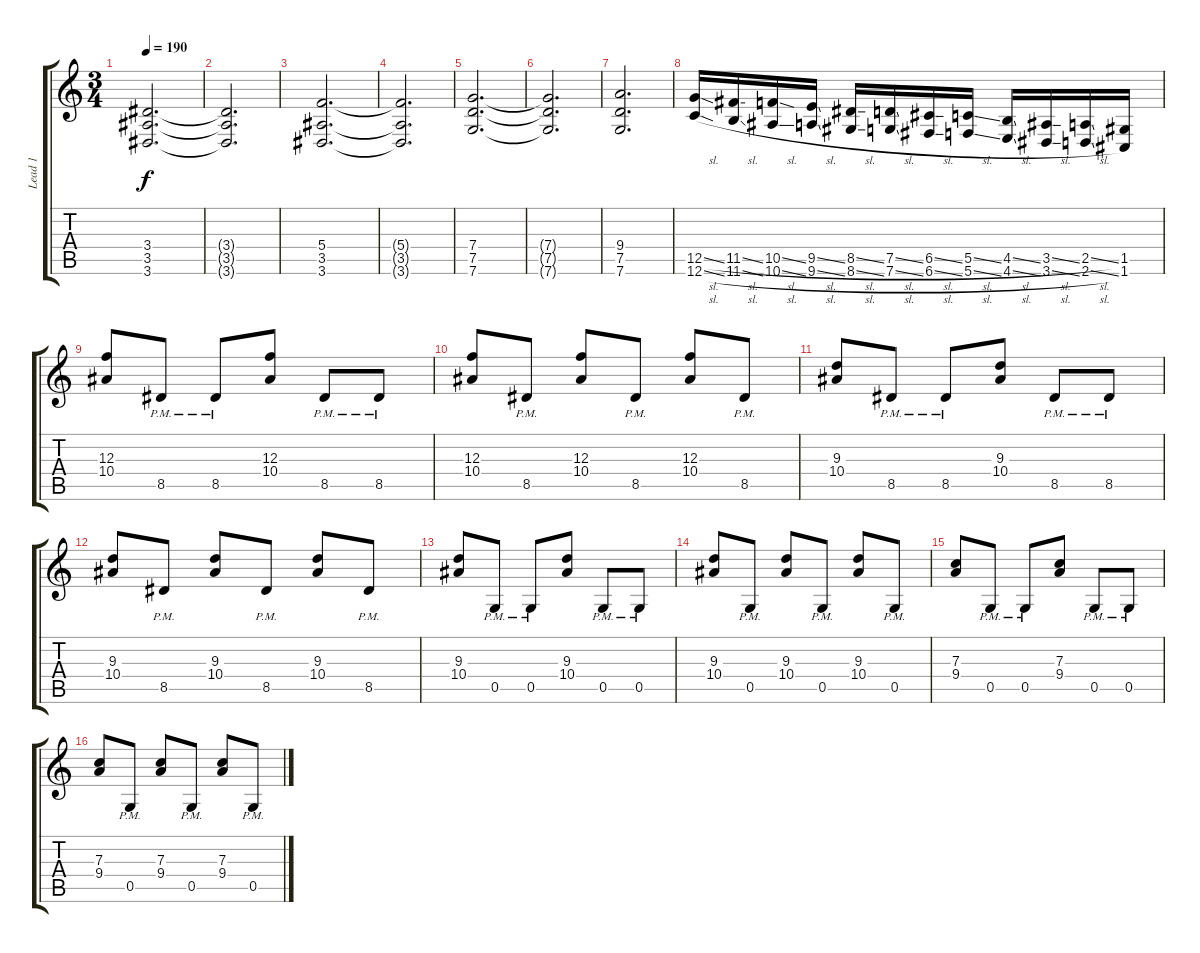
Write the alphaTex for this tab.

\track ("Lead 1" "Lead 1") {instrument distortionguitar}
\staff {score tabs}
\tuning (D4 A3 F3 C3 G2 C2) {hide}
\ts (3 4)
\tempo 190
\clef g2
\ks c
(3.4 3.5 3.6).2{d dy f} |
(3.4{t} 3.5{t} 3.6{t}).2{d} |
(5.4 3.5 3.6).2{d} |
(5.4{t} 3.5{t} 3.6{t}).2{d} |
(7.4 7.5 7.6).2{d} |
(7.4{t} 7.5{t} 7.6{t}).2{d} |
(9.4 7.5 7.6).2{d} |
(12.5{sl} 12.6{sl}).16 (11.5{sl} 11.6{sl}).16 (10.5{sl} 10.6{sl}).16 (9.5{sl} 9.6{sl}).16 (8.5{sl} 8.6{sl}).16 (7.5{sl} 7.6{sl}).16 (6.5{sl} 6.6{sl}).16 (5.5{sl} 5.6{sl}).16 (4.5{sl} 4.6{sl}).16 (3.5{sl} 3.6{sl}).16 (2.5{sl} 2.6{sl}).16 (1.5 1.6).16 |
(12.3 10.4).8 8.5{pm}.8 8.5{pm}.8 (12.3 10.4).8 8.5{pm}.8 8.5{pm}.8 |
(12.3 10.4).8 8.5{pm}.8 (12.3 10.4).8 8.5{pm}.8 (12.3 10.4).8 8.5{pm}.8 |
(9.3 10.4).8 8.5{pm}.8 8.5{pm}.8 (9.3 10.4).8 8.5{pm}.8 8.5{pm}.8 |
(9.3 10.4).8 8.5{pm}.8 (9.3 10.4).8 8.5{pm}.8 (9.3 10.4).8 8.5{pm}.8 |
(9.3 10.4).8 0.5{pm}.8 0.5{pm}.8 (9.3 10.4).8 0.5{pm}.8 0.5{pm}.8 |
(9.3 10.4).8 0.5{pm}.8 (9.3 10.4).8 0.5{pm}.8 (9.3 10.4).8 0.5{pm}.8 |
(7.3 9.4).8 0.5{pm}.8 0.5{pm}.8 (7.3 9.4).8 0.5{pm}.8 0.5{pm}.8 |
(7.3 9.4).8 0.5{pm}.8 (7.3 9.4).8 0.5{pm}.8 (7.3 9.4).8 0.5{pm}.8
